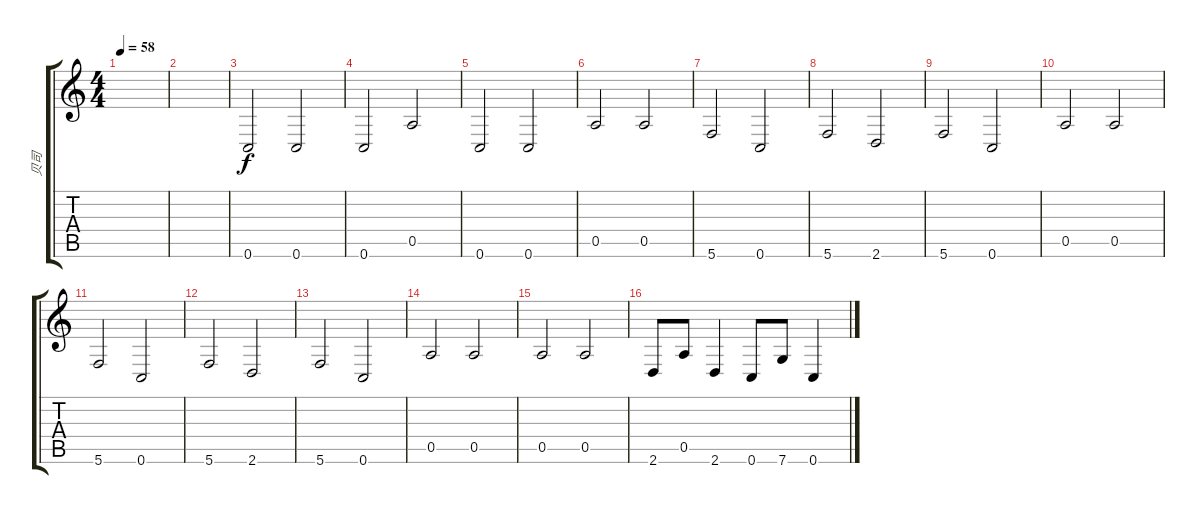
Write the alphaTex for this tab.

\track ("贝司" "贝司") {instrument fretlessbass}
\staff {score tabs}
\tuning (E4 B3 G3 D3 A2 C2) {hide}
\ts (4 4)
\tempo 58
\clef g2
\ks c
|
|
0.6.2 0.6.2 |
0.6.2 0.5.2 |
0.6.2 0.6.2 |
0.5.2 0.5.2 |
5.6.2 0.6.2 |
5.6.2 2.6.2 |
5.6.2 0.6.2 |
0.5.2 0.5.2 |
5.6.2 0.6.2 |
5.6.2 2.6.2 |
5.6.2 0.6.2 |
0.5.2 0.5.2 |
0.5.2 0.5.2 |
2.6.8 0.5.8 2.6.4 0.6.8 7.6.8 0.6.4
